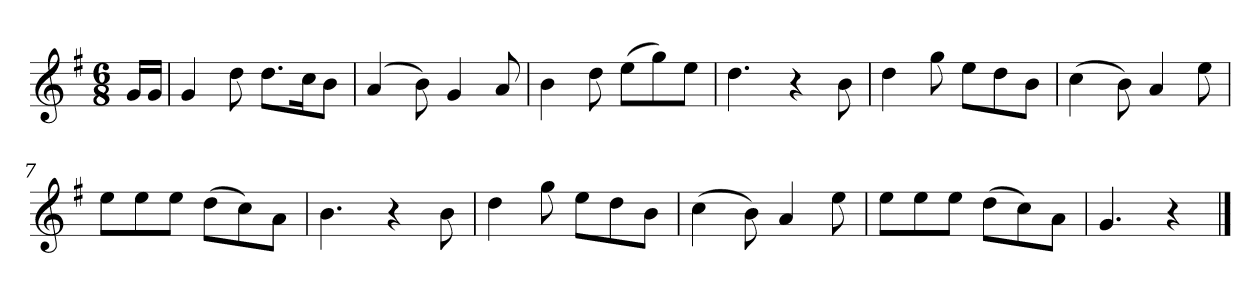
**kern
*part1
*staff1
*k[f#]
*M6/8
*MM120
=
16gLL
16gJJ
=1
4g
8dd
8.ddL
16ccK
8bJ
=2
(4a
8b)
4g
8a
=3
4b
8dd
(8eeL
8gg)
8eeJ
=4
4.dd
4r
8b
=5
4dd
8gg
8eeL
8dd
8bJ
=6
(4cc
8b)
4a
8ee
=7
8eeL
8ee
8eeJ
(8ddL
8cc)
8aJ
=8
4.b
4r
8b
=9
4dd
8gg
8eeL
8dd
8bJ
=10
(4cc
8b)
4a
8ee
=11
8eeL
8ee
8eeJ
(8ddL
8cc)
8aJ
=12
4.g
4r
==
*-
